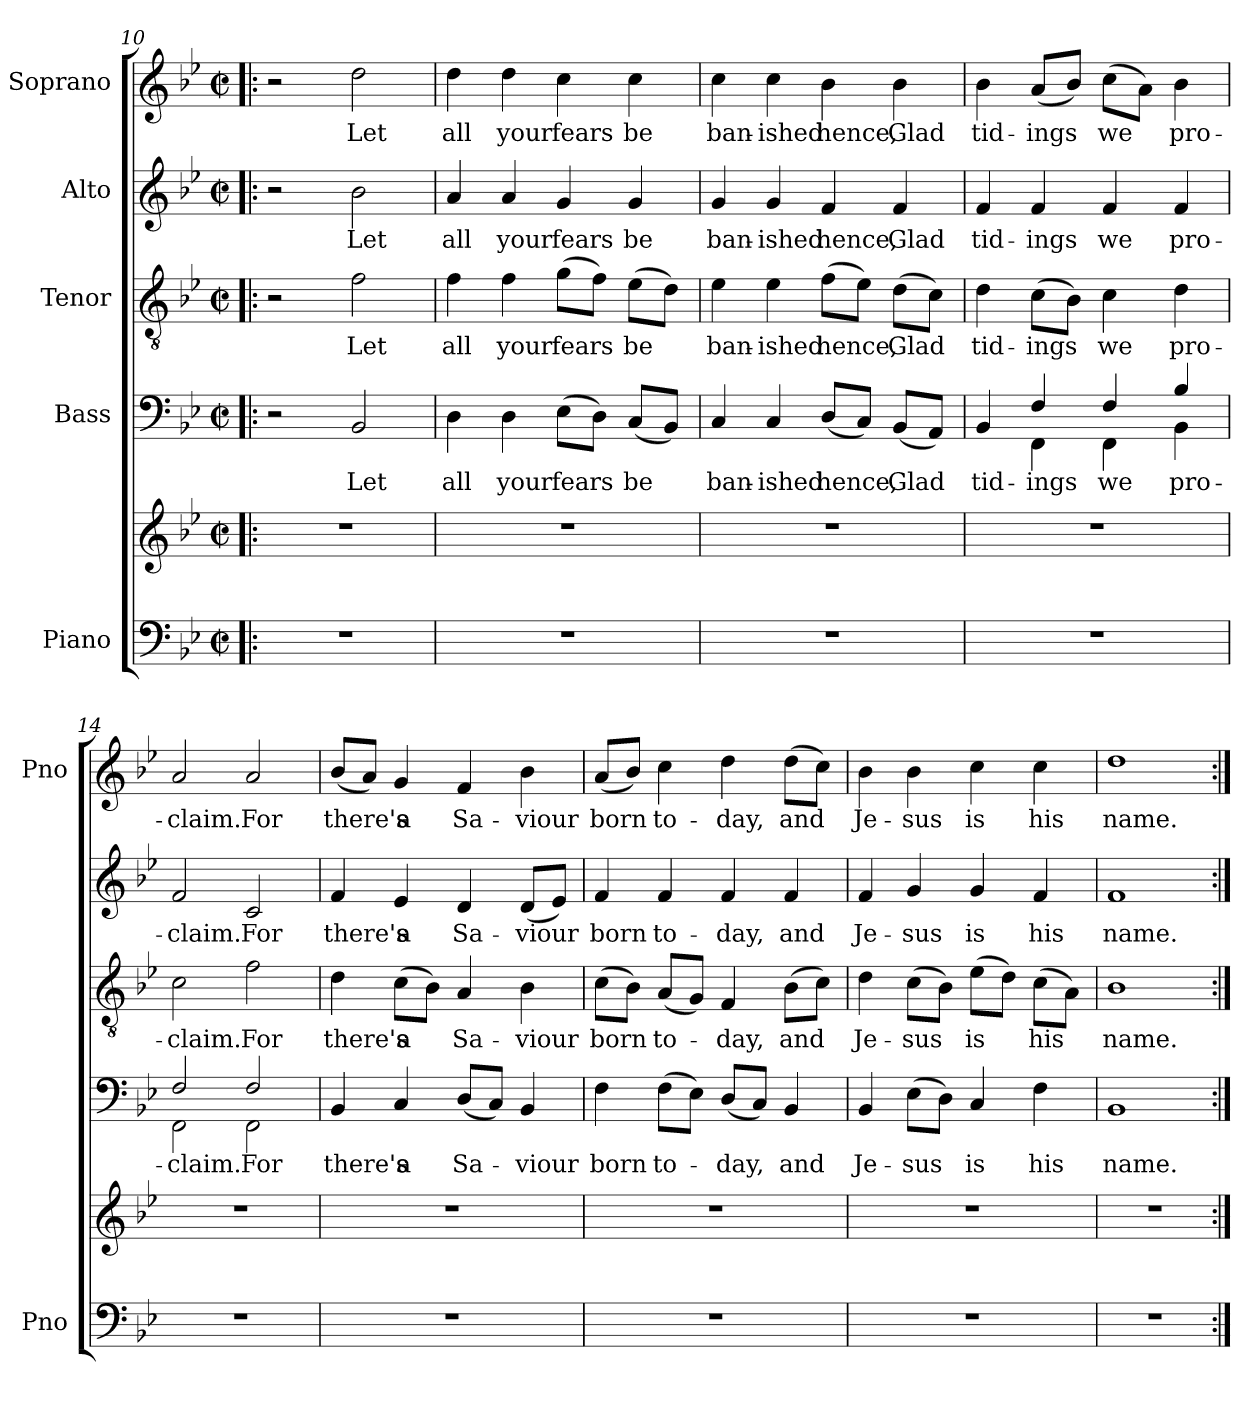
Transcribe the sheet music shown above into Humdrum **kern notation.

**kern	**kern	**kern	**text	**kern	**text	**kern	**text	**kern	**text
*part5	*part5	*part4	*part4	*part3	*part3	*part2	*part2	*part1	*part1
*staff6	*staff5	*staff4	*staff4	*staff3	*staff3	*staff2	*staff2	*staff1	*staff1
*I"Piano	*	*I"Bass	*	*I"Tenor	*	*I"Alto	*	*I"Soprano	*
*I'Pno	*	*	*	*	*	*	*	*I'Pno	*
!!LO:LB:g=z
*clefF4	*clefG2	*clefF4	*	*clefGv2	*	*clefG2	*	*clefG2	*
*k[b-e-]	*k[b-e-]	*k[b-e-]	*	*k[b-e-]	*	*k[b-e-]	*	*k[b-e-]	*
*B-:	*B-:	*B-:	*	*B-:	*	*B-:	*	*B-:	*
*M2/2	*M2/2	*M2/2	*	*M2/2	*	*M2/2	*	*M2/2	*
*met(c|)	*met(c|)	*met(c|)	*	*met(c|)	*	*met(c|)	*	*met(c|)	*
=10!|:	=10!|:	=10!|:	=10!|:	=10!|:	=10!|:	=10!|:	=10!|:	=10!|:	=10!|:
1r	1r	2r	.	2r	.	2r	.	2r	.
.	.	2BB-/	Let	2f\	Let	2b-\	Let	2dd\	Let
=11	=11	=11	=11	=11	=11	=11	=11	=11	=11
1r	1r	4D\	all	4f\	all	4a/	all	4dd\	all
.	.	4D\	your	4f\	your	4a/	your	4dd\	your
.	.	(8E-\L	fears	(8g\L	fears	4g/	fears	4cc\	fears
.	.	8D\J)	.	8f\J)	.	.	.	.	.
.	.	(8C/L	be	(8e-\L	be	4g/	be	4cc\	be
.	.	8BB-/J)	.	8d\J)	.	.	.	.	.
=12	=12	=12	=12	=12	=12	=12	=12	=12	=12
1r	1r	4C/	ban-	4e-\	ban-	4g/	ban-	4cc\	ban-
.	.	4C/	-ished	4e-\	-ished	4g/	-ished	4cc\	-ished
.	.	(8D/L	hence,	(8f\L	hence,	4f/	hence,	4b-\	hence,
.	.	8C/J)	.	8e-\J)	.	.	.	.	.
.	.	(8BB-/L	Glad	(8d\L	Glad	4f/	Glad	4b-\	Glad
.	.	8AA/J)	.	8c\J)	.	.	.	.	.
=13	=13	=13	=13	=13	=13	=13	=13	=13	=13
*	*	*^	*	*	*	*	*	*	*
1r	1r	4BB-/	4ryy	tid-	4d\	tid-	4f/	tid-	4b-\	tid-
.	.	4F/	4FF\	-ings	(8c\L	-ings	4f/	-ings	(8a/L	-ings
.	.	.	.	.	8B-\J)	.	.	.	8b-/J)	.
.	.	4F/	4FF\	we	4c\	we	4f/	we	(8cc\L	we
.	.	.	.	.	.	.	.	.	8a\J)	.
.	.	4B-/	4BB-\	pro-	4d\	pro-	4f/	pro-	4b-\	pro-
!!LO:PB:g=z
=14	=14	=14	=14	=14	=14	=14	=14	=14	=14	=14
1r	1r	2F/	2FF\	-claim.	2c\	-claim.	2f/	-claim.	2a/	-claim.
.	.	2F/	2FF\	For	2f\	For	2c/	For	2a/	For
*	*	*v	*v	*	*	*	*	*	*	*
=15	=15	=15	=15	=15	=15	=15	=15	=15	=15
1r	1r	4BB-/	there's	4d\	there's	4f/	there's	(8b-/L	there's
.	.	.	.	.	.	.	.	8a/J)	.
.	.	4C/	a	(8c\L	a	4e-/	a	4g/	a
.	.	.	.	8B-\J)	.	.	.	.	.
.	.	(8D/L	Sa-	4A/	Sa-	4d/	Sa-	4f/	Sa-
.	.	8C/J)	.	.	.	.	.	.	.
.	.	4BB-/	-viour	4B-\	-viour	(8d/L	-viour	4b-\	-viour
.	.	.	.	.	.	8e-/J)	.	.	.
=16	=16	=16	=16	=16	=16	=16	=16	=16	=16
1r	1r	4F\	born	(8c\L	born	4f/	born	(8a/L	born
.	.	.	.	8B-\J)	.	.	.	8b-/J)	.
.	.	(8F\L	to-	(8A/L	to-	4f/	to-	4cc\	to-
.	.	8E-\J)	.	8G/J)	.	.	.	.	.
.	.	(8D/L	-day,	4F/	-day,	4f/	-day,	4dd\	-day,
.	.	8C/J)	.	.	.	.	.	.	.
.	.	4BB-/	and	(8B-\L	and	4f/	and	(8dd\L	and
.	.	.	.	8c\J)	.	.	.	8cc\J)	.
=17	=17	=17	=17	=17	=17	=17	=17	=17	=17
1r	1r	4BB-/	Je-	4d\	Je-	4f/	Je-	4b-\	Je-
.	.	(8E-\L	-sus	(8c\L	-sus	4g/	-sus	4b-\	-sus
.	.	8D\J)	.	8B-\J)	.	.	.	.	.
.	.	4C/	is	(8e-\L	is	4g/	is	4cc\	is
.	.	.	.	8d\J)	.	.	.	.	.
.	.	4F\	his	(8c\L	his	4f/	his	4cc\	his
.	.	.	.	8A\J)	.	.	.	.	.
=18	=18	=18	=18	=18	=18	=18	=18	=18	=18
1r	1r	1BB-	name.	1B-	name.	1f	name.	1dd	name.
=:|!	=:|!	=:|!	=:|!	=:|!	=:|!	=:|!	=:|!	=:|!	=:|!
*-	*-	*-	*-	*-	*-	*-	*-	*-	*-
